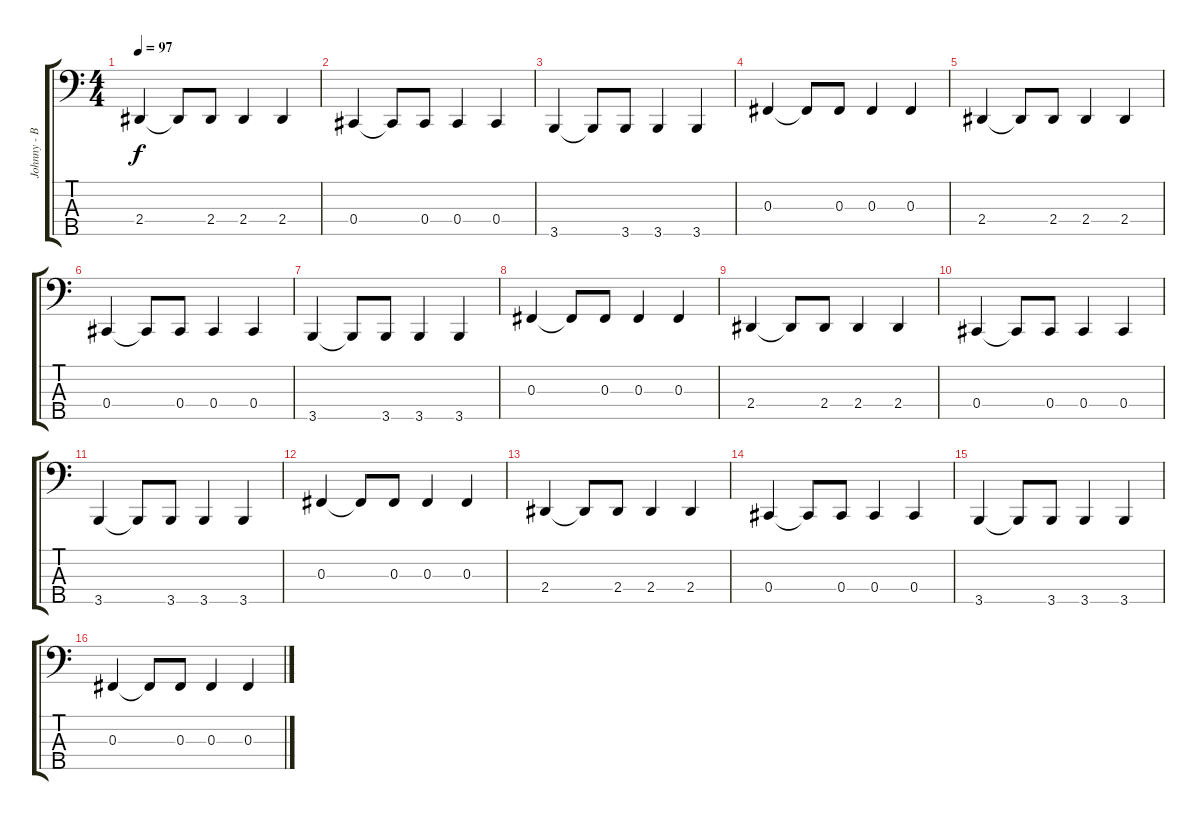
\track ("Johnny - Bass" "Johnny - B") {instrument electricbassfinger}
\staff {score tabs}
\tuning (E2 B1 Gb1 Db1 Ab0) {hide}
\ts (4 4)
\tempo 97
\clef f4
\ks c
2.4.4{dy f} 2.4{t}.8 2.4.8 2.4.4 2.4.4 |
0.4.4 0.4{t}.8 0.4.8 0.4.4 0.4.4 |
3.5.4 3.5{t}.8 3.5.8 3.5.4 3.5.4 |
0.3.4 0.3{t}.8 0.3.8 0.3.4 0.3.4 |
2.4.4 2.4{t}.8 2.4.8 2.4.4 2.4.4 |
0.4.4 0.4{t}.8 0.4.8 0.4.4 0.4.4 |
3.5.4 3.5{t}.8 3.5.8 3.5.4 3.5.4 |
0.3.4 0.3{t}.8 0.3.8 0.3.4 0.3.4 |
2.4.4 2.4{t}.8 2.4.8 2.4.4 2.4.4 |
0.4.4 0.4{t}.8 0.4.8 0.4.4 0.4.4 |
3.5.4 3.5{t}.8 3.5.8 3.5.4 3.5.4 |
0.3.4 0.3{t}.8 0.3.8 0.3.4 0.3.4 |
2.4.4 2.4{t}.8 2.4.8 2.4.4 2.4.4 |
0.4.4 0.4{t}.8 0.4.8 0.4.4 0.4.4 |
3.5.4 3.5{t}.8 3.5.8 3.5.4 3.5.4 |
0.3.4 0.3{t}.8 0.3.8 0.3.4 0.3.4
